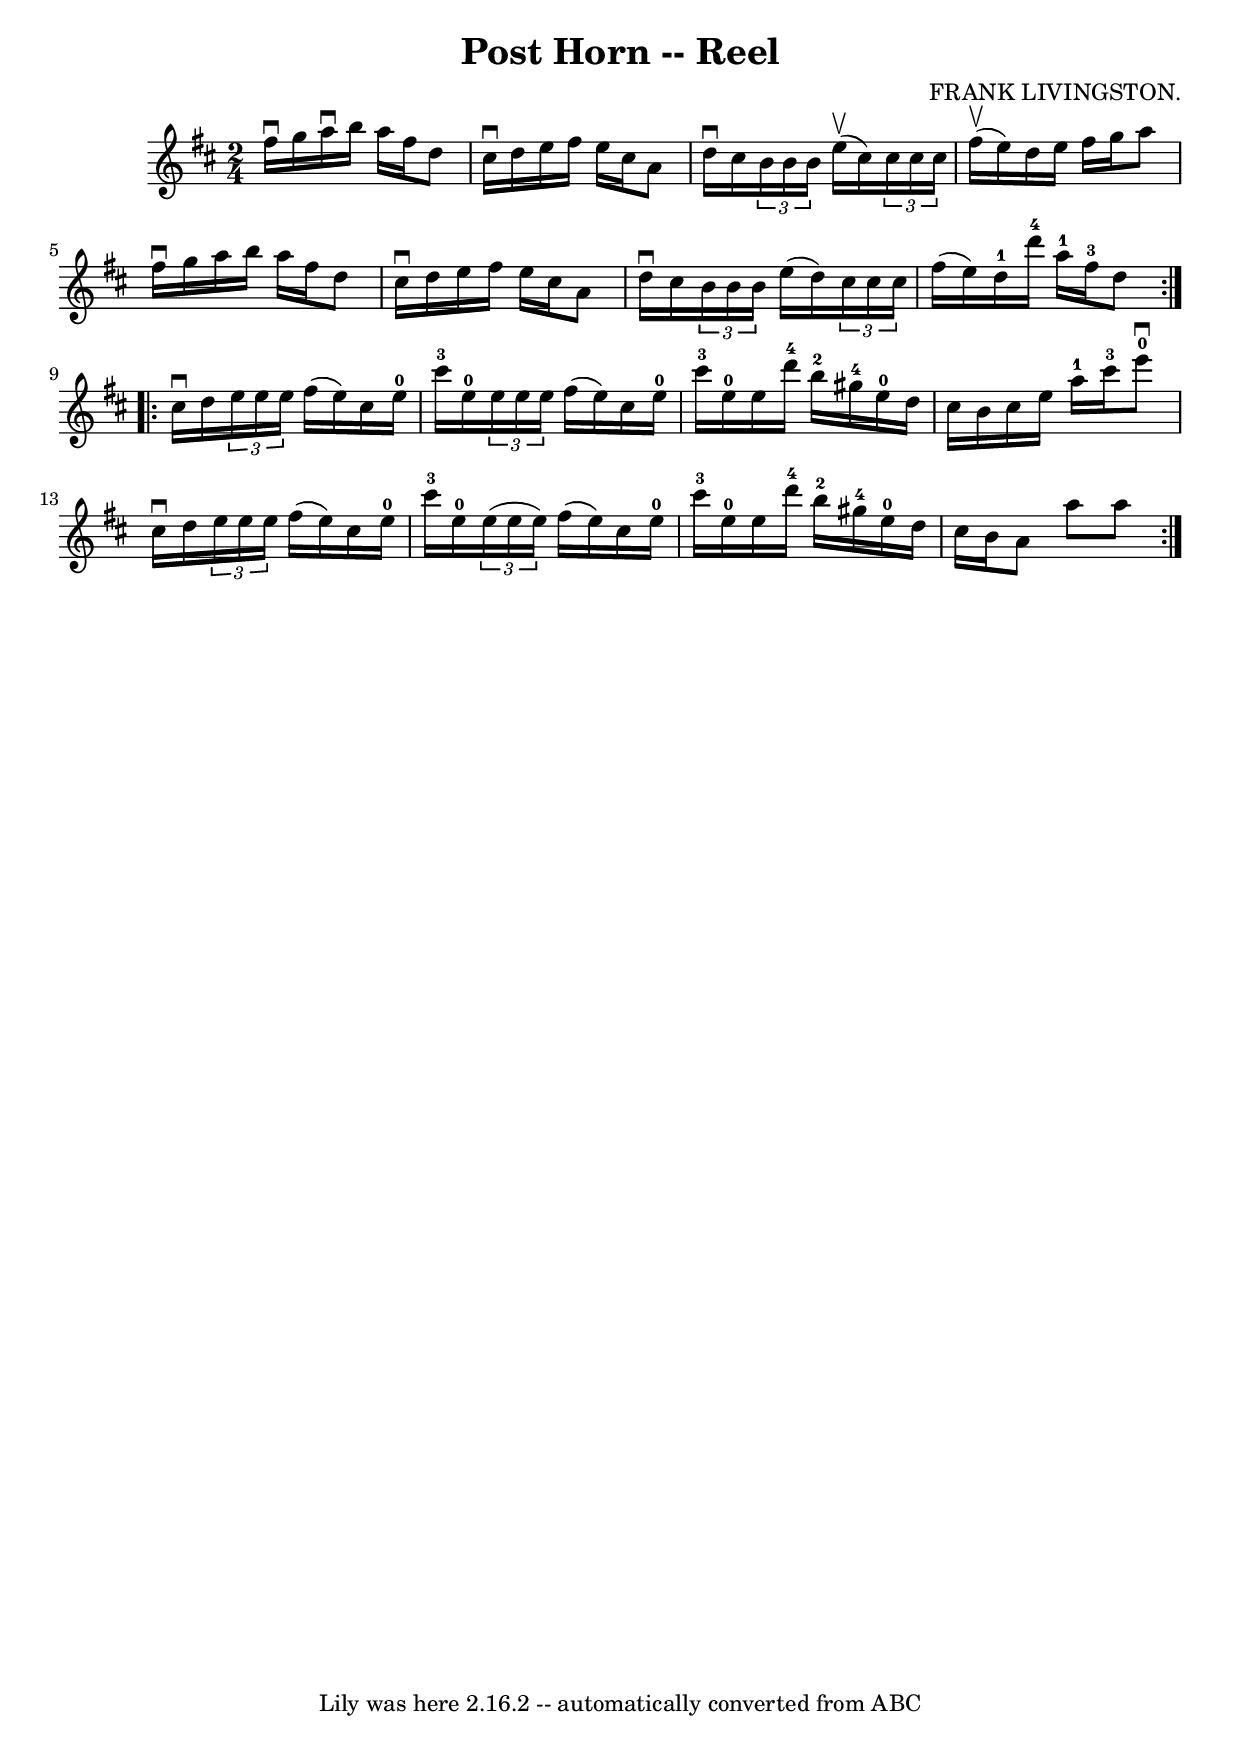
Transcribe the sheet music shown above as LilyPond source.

\version "2.7.40"
\include "Mammoth.ily"
\header {
	%% book = "Ryan's Mammoth Collection"
	composer = "FRANK LIVINGSTON."
	crossRefNumber = "1"
	footnotes = "\\\\307"
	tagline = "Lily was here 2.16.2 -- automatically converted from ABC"
	title = "Post Horn -- Reel"
}
voicedefault =  {
\set Score.defaultBarType = "empty"

\repeat volta 2 {
\time 2/4 \key d \major fis''16^\downbow g''16  |
 a''16 
^\downbow b''16 a''16 fis''16 d''8 cis''16^\downbow d''16    
|
 e''16 fis''16 e''16 cis''16 a'8 d''16^\downbow   
cis''16    |
   \times 2/3 { b'16 b'16 b'16  } e''16^\upbow(
cis''16)   \times 2/3 { cis''16 cis''16 cis''16  } fis''16 
^\upbow(e''16)   |
 d''16 e''16 fis''16 g''16 a''8    
fis''16^\downbow g''16    |
 a''16 b''16 a''16 fis''16    
d''8 cis''16^\downbow d''16    |
 e''16 fis''16 e''16    
cis''16 a'8 d''16^\downbow cis''16    |
   \times 2/3 { b'16   
 b'16 b'16  } e''16 (d''16)   \times 2/3 { cis''16 cis''16    
cis''16  } fis''16 (e''16)   |
 d''16-1 d'''16-4   
a''16-1 fis''16-3 d''8  }     \repeat volta 2 { cis''16^\downbow   
d''16  |
     \times 2/3 { e''16 e''16 e''16  } fis''16 (
e''16) cis''16 e''16-0 cis'''16-3 e''16-0   |
   
\times 2/3 { e''16 e''16 e''16  } fis''16 (e''16) cis''16    
e''16-0 cis'''16-3 e''16-0   |
 e''16 d'''16-4   
b''16-2 gis''16-4 e''16-0 d''16 cis''16 b'16    |
 
 cis''16 e''16 a''16-1 cis'''16-3 e'''8-0^\downbow   
cis''16^\downbow d''16    |
     \times 2/3 { e''16 e''16    
e''16  } fis''16 (e''16) cis''16 e''16-0 cis'''16-3   
e''16-0   |
   \times 2/3 { e''16 (e''16 e''16) } fis''16 
(e''16) cis''16 e''16-0 cis'''16-3 e''16-0   |
   
 e''16 d'''16-4 b''16-2 gis''16-4 e''16-0 d''16    
cis''16 b'16    |
 a'8 a''8 a''8    }   
}

\score{
    <<

	\context Staff="default"
	{
	    \voicedefault 
	}

    >>
	\layout {
	}
	\midi {}
}
